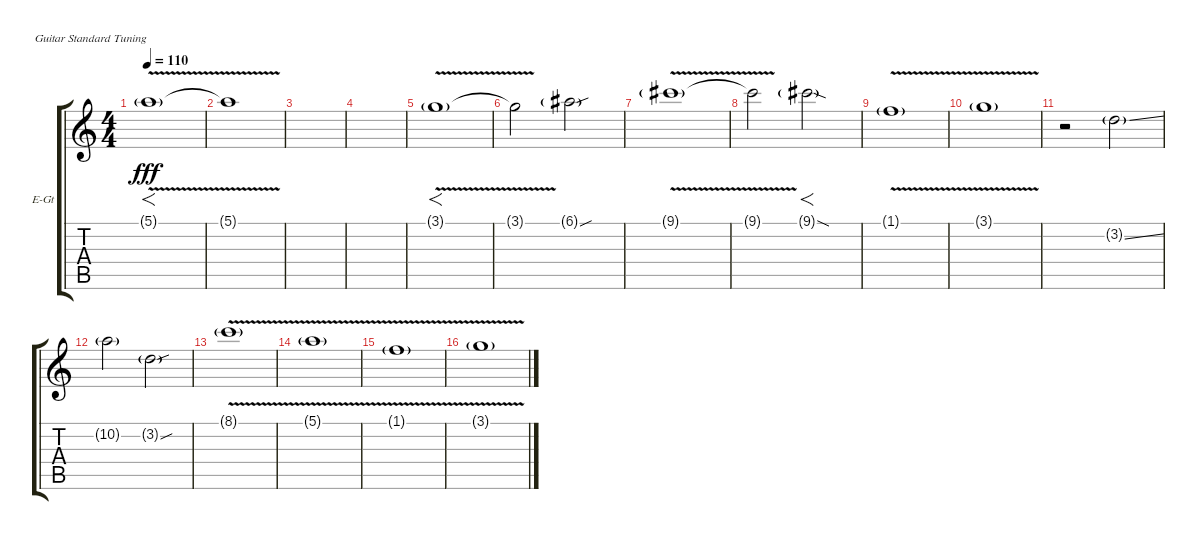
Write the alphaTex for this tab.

\defaultSystemsLayout 4
\bracketExtendMode groupsimilarinstruments
\firstSystemTrackNameOrientation horizontal
\otherSystemsTrackNameOrientation horizontal
\track ("Cook" "E-Gt") {instrument electricguitarclean}
\staff {score tabs}
\tuning (E4 B3 G3 D3 A2 E2)
\ts (4 4)
\tempo 110
\clef g2
\ks c
5.1{v g}.1{f dy fff} |
5.1{v t}.1 |
|
|
3.1{v g}.1{f} |
3.1{t}.2 6.1{sou g}.2 |
9.1{v g}.1 |
9.1{t}.2 9.1{sod g}.2{f} |
1.1{v g}.1 |
3.1{v g}.1 |
r.2 3.2{ss g}.2 |
10.2{g}.2 3.2{sou g}.2 |
8.1{v g}.1 |
5.1{v g}.1 |
1.1{v g}.1 |
3.1{v g}.1
